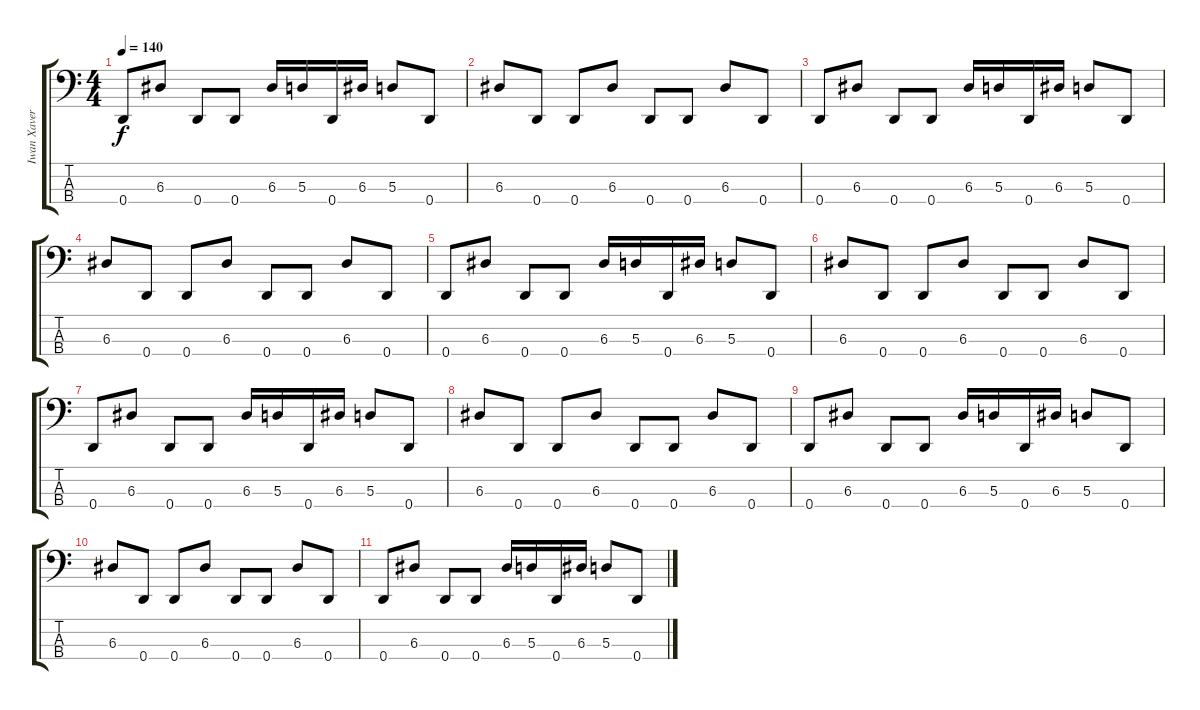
\track ("Iwan Xaverius" "Iwan Xaver") {instrument electricbassfinger}
\staff {score tabs}
\tuning (G2 D2 A1 D1) {hide}
\ts (4 4)
\tempo 140
\clef f4
\ks c
0.4.8{dy f} 6.3.8 0.4.8 0.4.8 6.3.16 5.3.16 0.4.16 6.3.16 5.3.8 0.4.8 |
6.3.8 0.4.8 0.4.8 6.3.8 0.4.8 0.4.8 6.3.8 0.4.8 |
0.4.8 6.3.8 0.4.8 0.4.8 6.3.16 5.3.16 0.4.16 6.3.16 5.3.8 0.4.8 |
6.3.8 0.4.8 0.4.8 6.3.8 0.4.8 0.4.8 6.3.8 0.4.8 |
0.4.8 6.3.8 0.4.8 0.4.8 6.3.16 5.3.16 0.4.16 6.3.16 5.3.8 0.4.8 |
6.3.8 0.4.8 0.4.8 6.3.8 0.4.8 0.4.8 6.3.8 0.4.8 |
0.4.8 6.3.8 0.4.8 0.4.8 6.3.16 5.3.16 0.4.16 6.3.16 5.3.8 0.4.8 |
6.3.8 0.4.8 0.4.8 6.3.8 0.4.8 0.4.8 6.3.8 0.4.8 |
0.4.8 6.3.8 0.4.8 0.4.8 6.3.16 5.3.16 0.4.16 6.3.16 5.3.8 0.4.8 |
6.3.8 0.4.8 0.4.8 6.3.8 0.4.8 0.4.8 6.3.8 0.4.8 |
0.4.8 6.3.8 0.4.8 0.4.8 6.3.16 5.3.16 0.4.16 6.3.16 5.3.8 0.4.8
